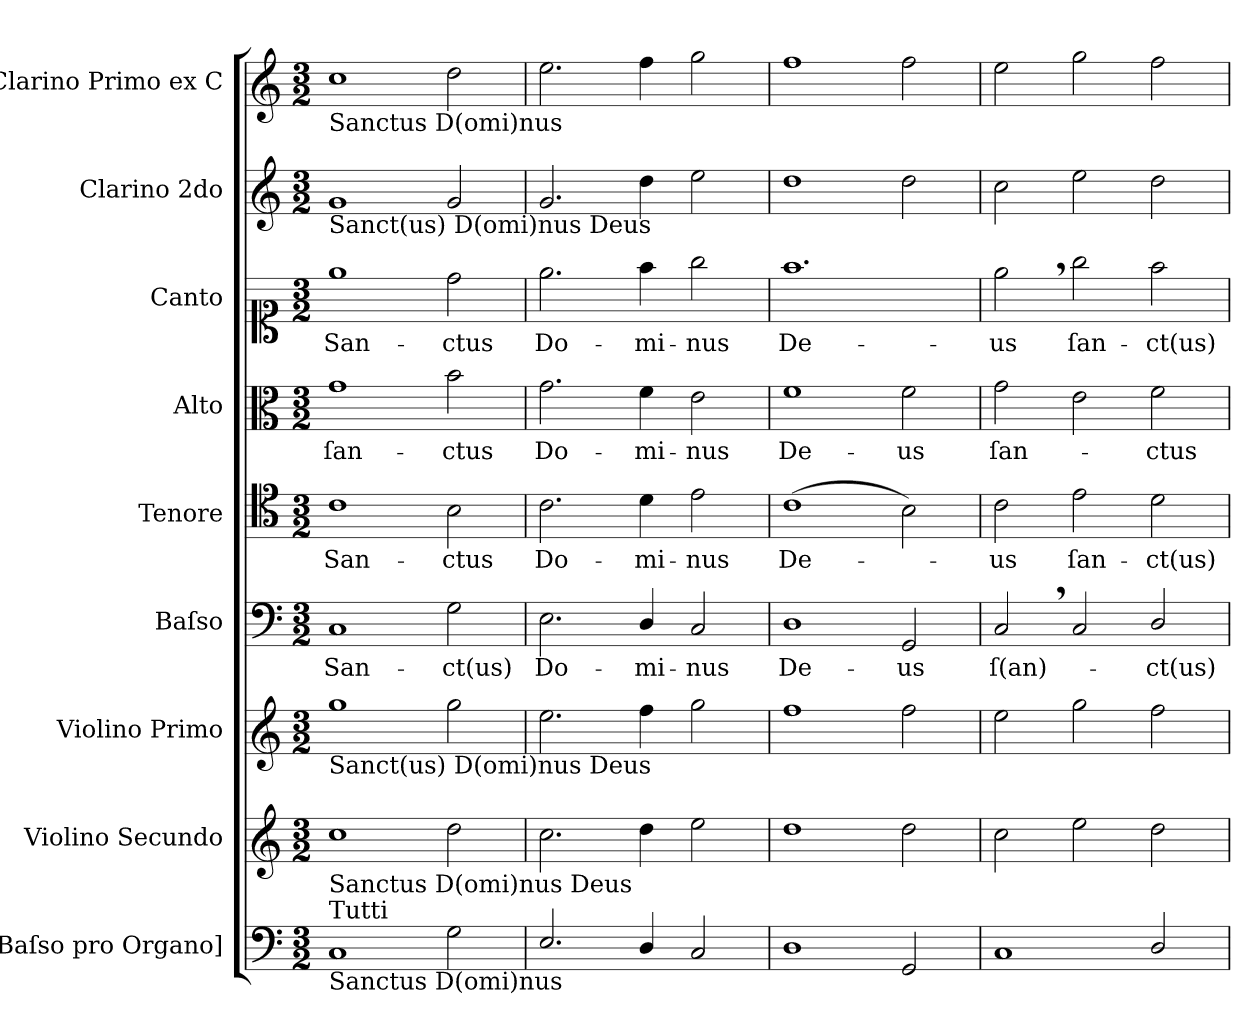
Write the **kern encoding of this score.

**kern	**kern	**kern	**kern	**text	**kern	**text	**kern	**text	**kern	**text	**kern	**kern
*part9	*part8	*part7	*part6	*part6	*part5	*part5	*part4	*part4	*part3	*part3	*part2	*part1
*staff9	*staff8	*staff7	*staff6	*staff6	*staff5	*staff5	*staff4	*staff4	*staff3	*staff3	*staff2	*staff1
*I"[Baſso pro Organo]	*I"Violino Secundo	*I"Violino Primo	*I"Baſso	*	*I"Tenore	*	*I"Alto	*	*I"Canto	*	*I"Clarino 2do	*I"Clarino Primo ex C
*I'org	*	*I'vl I	*I'B	*	*I'T	*	*I'A	*	*I'C	*	*	*I'clno I
*clefF4	*clefG2	*clefG2	*clefF4	*	*clefC4	*	*clefC3	*	*clefC1	*	*clefG2	*clefG2
*k[]	*k[]	*k[]	*k[]	*	*k[]	*	*k[]	*	*k[]	*	*k[]	*k[]
*M3/2	*M3/2	*M3/2	*M3/2	*	*M3/2	*	*M3/2	*	*M3/2	*	*M3/2	*M3/2
=1	=1	=1	=1	=1	=1	=1	=1	=1	=1	=1	=1	=1
!	!	!	!	!	!	!	!	!	!	!	!	!LO:TX:b:t=Sanctus D(omi)nus
!	!	!	!	!	!	!	!	!	!	!	!LO:TX:b:t=Sanct(us) D(omi)nus Deus	!
!	!	!LO:TX:b:t=Sanct(us) D(omi)nus Deus	!	!	!	!	!	!	!	!	!	!
!	!LO:TX:b:t=Sanctus D(omi)nus Deus	!	!	!	!	!	!	!	!	!	!	!
!LO:TX:b:t=Sanctus D(omi)nus	!	!	!	!	!	!	!	!	!	!	!	!
!LO:TX:a:t=Tutti	!	!	!	!	!	!	!	!	!	!	!	!
1C	1cc	1gg	1C	San-	1c	San-	1g	ſan-	1ee	San-	1g	1cc
2G\	2dd\	2gg\	2G\	-ct(us)	2B\	-ctus	2b\	-ctus	2dd\	-ctus	2g/	2dd\
=2	=2	=2	=2	=2	=2	=2	=2	=2	=2	=2	=2	=2
2.E/	2.cc\	2.ee\	2.E\	Do-	2.c\	Do-	2.g\	Do-	2.ee\	Do-	2.g/	2.ee\
4D/	4dd\	4ff\	4D/	-mi-	4d\	-mi-	4f\	-mi-	4ff\	-mi-	4dd\	4ff\
2C/	2ee\	2gg\	2C/	-nus	2e\	-nus	2e\	-nus	2gg\	-nus	2ee\	2gg\
=3	=3	=3	=3	=3	=3	=3	=3	=3	=3	=3	=3	=3
1D	1dd	1ff	1D	De-	(1c	De-	1f	De-	1.ff	De-	1dd	1ff
2GG/	2dd\	2ff\	2GG/	-us	2B\)	.	2f\	-us	.	.	2dd\	2ff\
=4	=4	=4	=4	=4	=4	=4	=4	=4	=4	=4	=4	=4
1C	2cc\	2ee\	2C,</	ſ(an)-	2c\	-us	2g\	ſan-	2ee,<\	-us	2cc\	2ee\
.	2ee\	2gg\	2C/	.	2e\	ſan-	2e\	.	2gg\	ſan-	2ee\	2gg\
2D/	2dd\	2ff\	2D/	-ct(us)	2d\	-ct(us)	2f\	-ctus	2ff\	-ct(us)	2dd\	2ff\
=	=	=	=	=	=	=	=	=	=	=	=	=
*-	*-	*-	*-	*-	*-	*-	*-	*-	*-	*-	*-	*-
